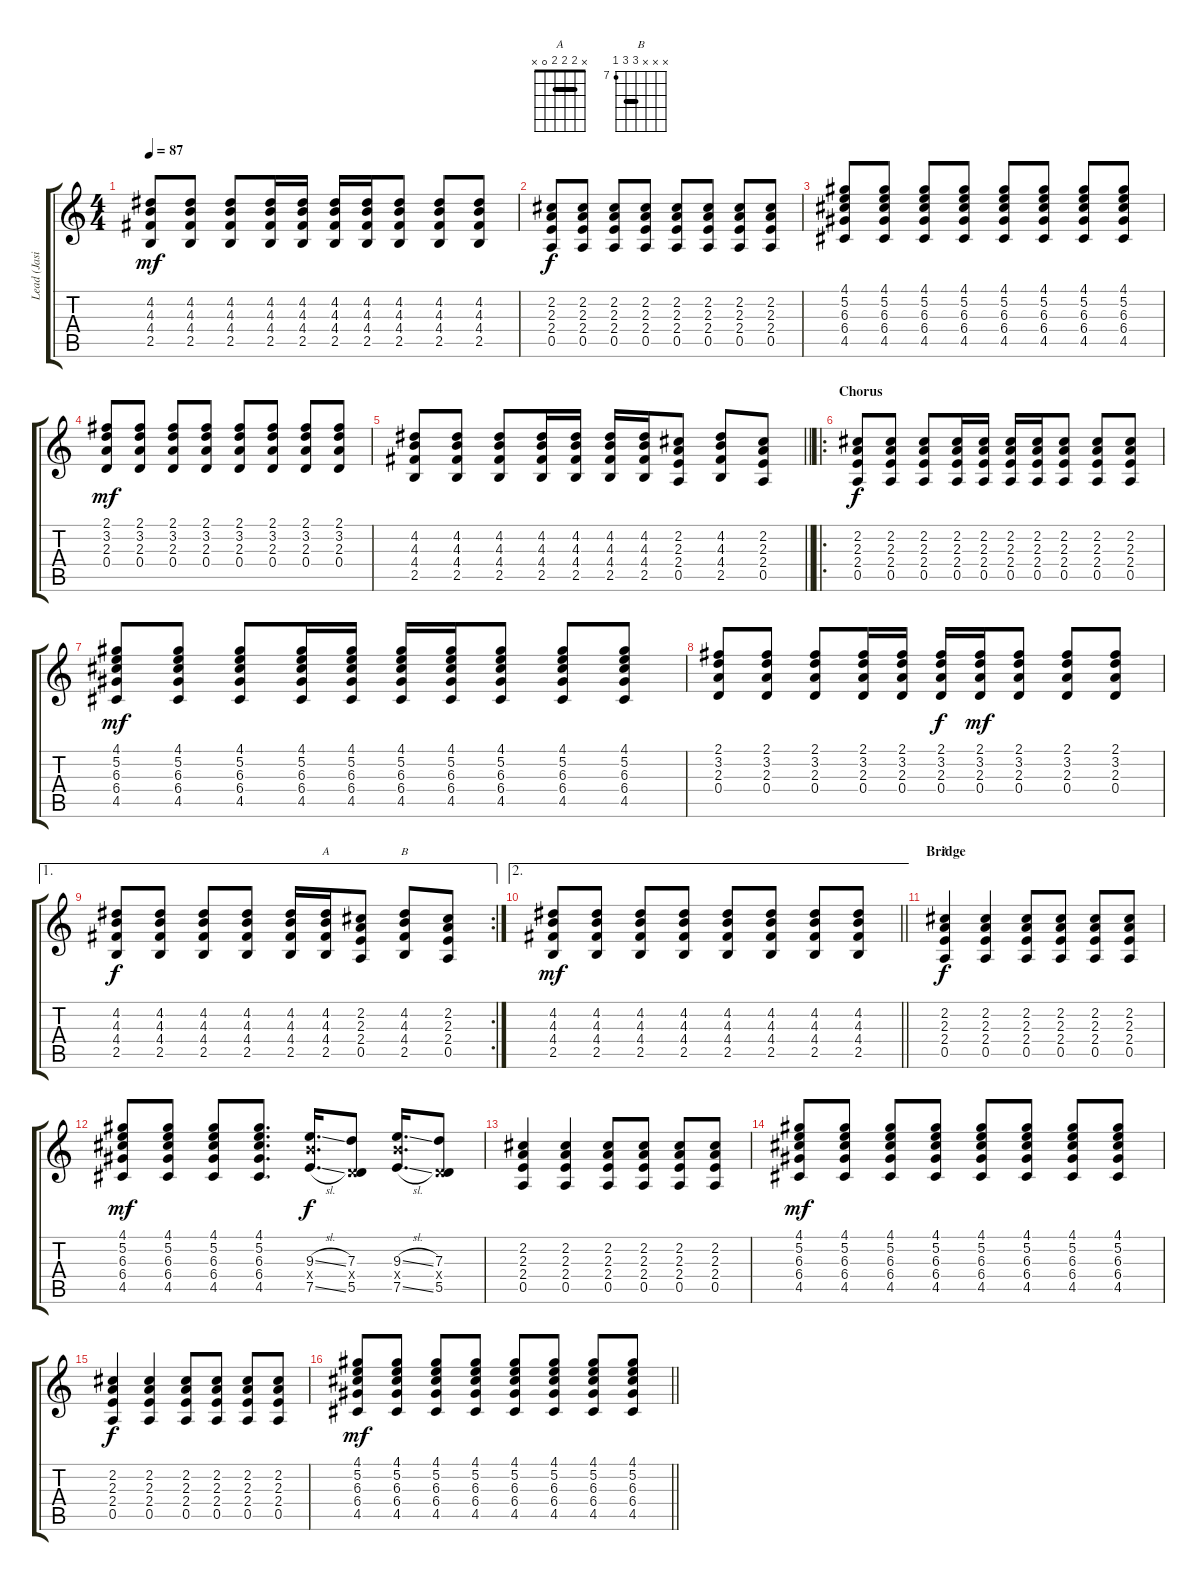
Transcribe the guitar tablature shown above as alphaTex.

\track ("Lead (Jasin Todd)" "Lead (Jasi") {instrument acousticguitarsteel}
\staff {score tabs}
\tuning (E4 B3 G3 D3 A2 E2) {hide}
\chord ("A" x x x 7 7 5) {firstfret 5 barre 7}
\chord ("B" x x x 9 9 7) {firstfret 7 barre 9}
\chord ("A" x 2 2 2 0 x) {barre 2}
\ts (4 4)
\tempo 87
\clef g2
\ks c
(4.2 4.3 4.4 2.5).8{dy mf} (4.2 4.3 4.4 2.5).8 (4.2 4.3 4.4 2.5).8 (4.2 4.3 4.4 2.5).16 (4.2 4.3 4.4 2.5).16 (4.2 4.3 4.4 2.5).16 (4.2 4.3 4.4 2.5).16 (4.2 4.3 4.4 2.5).8 (4.2 4.3 4.4 2.5).8 (4.2 4.3 4.4 2.5).8 |
(2.2 2.3 2.4 0.5).8{dy f} (2.2 2.3 2.4 0.5).8 (2.2 2.3 2.4 0.5).8 (2.2 2.3 2.4 0.5).8 (2.2 2.3 2.4 0.5).8 (2.2 2.3 2.4 0.5).8 (2.2 2.3 2.4 0.5).8 (2.2 2.3 2.4 0.5).8 |
(4.1 5.2 6.3 6.4 4.5).8 (4.1 5.2 6.3 6.4 4.5).8 (4.1 5.2 6.3 6.4 4.5).8 (4.1 5.2 6.3 6.4 4.5).8 (4.1 5.2 6.3 6.4 4.5).8 (4.1 5.2 6.3 6.4 4.5).8 (4.1 5.2 6.3 6.4 4.5).8 (4.1 5.2 6.3 6.4 4.5).8 |
(2.1 3.2 2.3 0.4).8{dy mf} (2.1 3.2 2.3 0.4).8 (2.1 3.2 2.3 0.4).8 (2.1 3.2 2.3 0.4).8 (2.1 3.2 2.3 0.4).8 (2.1 3.2 2.3 0.4).8 (2.1 3.2 2.3 0.4).8 (2.1 3.2 2.3 0.4).8 |
\barLineRight lightlight
(4.2 4.3 4.4 2.5).8 (4.2 4.3 4.4 2.5).8 (4.2 4.3 4.4 2.5).8 (4.2 4.3 4.4 2.5).16 (4.2 4.3 4.4 2.5).16 (4.2 4.3 4.4 2.5).16 (4.2 4.3 4.4 2.5).16 (2.2 2.3 2.4 0.5).8 (4.2 4.3 4.4 2.5).8 (2.2 2.3 2.4 0.5).8 |
\ro
\section ("" "Chorus")
(2.2 2.3 2.4 0.5).8{dy f} (2.2 2.3 2.4 0.5).8 (2.2 2.3 2.4 0.5).8 (2.2 2.3 2.4 0.5).16 (2.2 2.3 2.4 0.5).16 (2.2 2.3 2.4 0.5).16 (2.2 2.3 2.4 0.5).16 (2.2 2.3 2.4 0.5).8 (2.2 2.3 2.4 0.5).8 (2.2 2.3 2.4 0.5).8 |
(4.1 5.2 6.3 6.4 4.5).8{dy mf} (4.1 5.2 6.3 6.4 4.5).8 (4.1 5.2 6.3 6.4 4.5).8 (4.1 5.2 6.3 6.4 4.5).16 (4.1 5.2 6.3 6.4 4.5).16 (4.1 5.2 6.3 6.4 4.5).16 (4.1 5.2 6.3 6.4 4.5).16 (4.1 5.2 6.3 6.4 4.5).8 (4.1 5.2 6.3 6.4 4.5).8 (4.1 5.2 6.3 6.4 4.5).8 |
(2.1 3.2 2.3 0.4).8 (2.1 3.2 2.3 0.4).8 (2.1 3.2 2.3 0.4).8 (2.1 3.2 2.3 0.4).16 (2.1 3.2 2.3 0.4).16 (2.1 3.2 2.3 0.4).16{dy f} (2.1 3.2 2.3 0.4).16{dy mf} (2.1 3.2 2.3 0.4).8 (2.1 3.2 2.3 0.4).8 (2.1 3.2 2.3 0.4).8 |
\ae 1
\rc 2
(4.2 4.3 4.4 2.5).8{dy f} (4.2 4.3 4.4 2.5).8 (4.2 4.3 4.4 2.5).8 (4.2 4.3 4.4 2.5).8 (4.2 4.3 4.4 2.5).16 (4.2 4.3 4.4 2.5).16{ch "A"} (2.2 2.3 2.4 0.5).8 (4.2 4.3 4.4 2.5).8{ch "B"} (2.2 2.3 2.4 0.5).8 |
\ae 2
\barLineRight lightlight
(4.2 4.3 4.4 2.5).8{dy mf} (4.2 4.3 4.4 2.5).8 (4.2 4.3 4.4 2.5).8 (4.2 4.3 4.4 2.5).8 (4.2 4.3 4.4 2.5).8 (4.2 4.3 4.4 2.5).8 (4.2 4.3 4.4 2.5).8 (4.2 4.3 4.4 2.5).8 |
\section ("" "Bridge")
(2.2 2.3 2.4 0.5).4{ch "A" dy f} (2.2 2.3 2.4 0.5).4 (2.2 2.3 2.4 0.5).8 (2.2 2.3 2.4 0.5).8 (2.2 2.3 2.4 0.5).8 (2.2 2.3 2.4 0.5).8 |
(4.1 5.2 6.3 6.4 4.5).8{dy mf} (4.1 5.2 6.3 6.4 4.5).8 (4.1 5.2 6.3 6.4 4.5).8 (4.1 5.2 6.3 6.4 4.5).8{d} (9.3{sl} 9.4{x} 7.5{sl}).16{d dy f} (7.3 0.4{x} 5.5).8 (9.3{sl} 9.4{x} 7.5{sl}).16{d} (7.3 0.4{x} 5.5).8 |
(2.2 2.3 2.4 0.5).4 (2.2 2.3 2.4 0.5).4 (2.2 2.3 2.4 0.5).8 (2.2 2.3 2.4 0.5).8 (2.2 2.3 2.4 0.5).8 (2.2 2.3 2.4 0.5).8 |
(4.1 5.2 6.3 6.4 4.5).8{dy mf} (4.1 5.2 6.3 6.4 4.5).8 (4.1 5.2 6.3 6.4 4.5).8 (4.1 5.2 6.3 6.4 4.5).8 (4.1 5.2 6.3 6.4 4.5).8 (4.1 5.2 6.3 6.4 4.5).8 (4.1 5.2 6.3 6.4 4.5).8 (4.1 5.2 6.3 6.4 4.5).8 |
(2.2 2.3 2.4 0.5).4{dy f} (2.2 2.3 2.4 0.5).4 (2.2 2.3 2.4 0.5).8 (2.2 2.3 2.4 0.5).8 (2.2 2.3 2.4 0.5).8 (2.2 2.3 2.4 0.5).8 |
\barLineRight lightlight
(4.1 5.2 6.3 6.4 4.5).8{dy mf} (4.1 5.2 6.3 6.4 4.5).8 (4.1 5.2 6.3 6.4 4.5).8 (4.1 5.2 6.3 6.4 4.5).8 (4.1 5.2 6.3 6.4 4.5).8 (4.1 5.2 6.3 6.4 4.5).8 (4.1 5.2 6.3 6.4 4.5).8 (4.1 5.2 6.3 6.4 4.5).8
